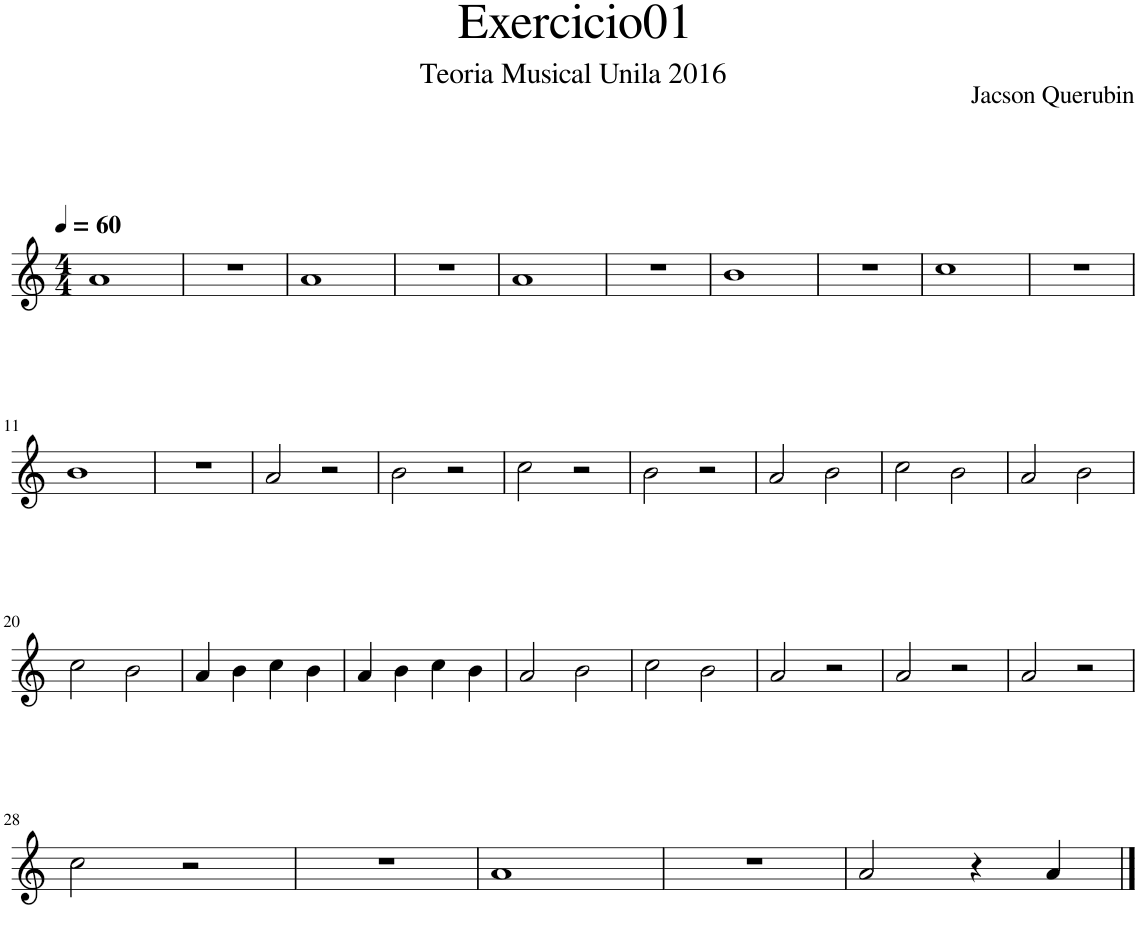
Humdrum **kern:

**kern
*part1
*staff1
*I"Piano
*I'Pno.
*clefG2
*k[]
*M4/4
*MM60
=1
1a
=2
1r
=3
1a
=4
1r
=5
1a
=6
1r
=7
1b
=8
1r
=9
1cc
=10
1r
!!LO:LB:g=z
=11
1b
=12
1r
=13
2a/
2r
=14
2b\
2r
=15
2cc\
2r
=16
2b\
2r
=17
2a/
2b\
=18
2cc\
2b\
=19
2a/
2b\
!!LO:LB:g=z
=20
2cc\
2b\
=21
4a/
4b\
4cc\
4b\
=22
4a/
4b\
4cc\
4b\
=23
2a/
2b\
=24
2cc\
2b\
=25
2a/
2r
=26
2a/
2r
=27
2a/
2r
!!LO:LB:g=z
=28
2cc\
2r
=29
1r
=30
1a
=31
1r
=32
2a/
4r
4a/
==
*-
